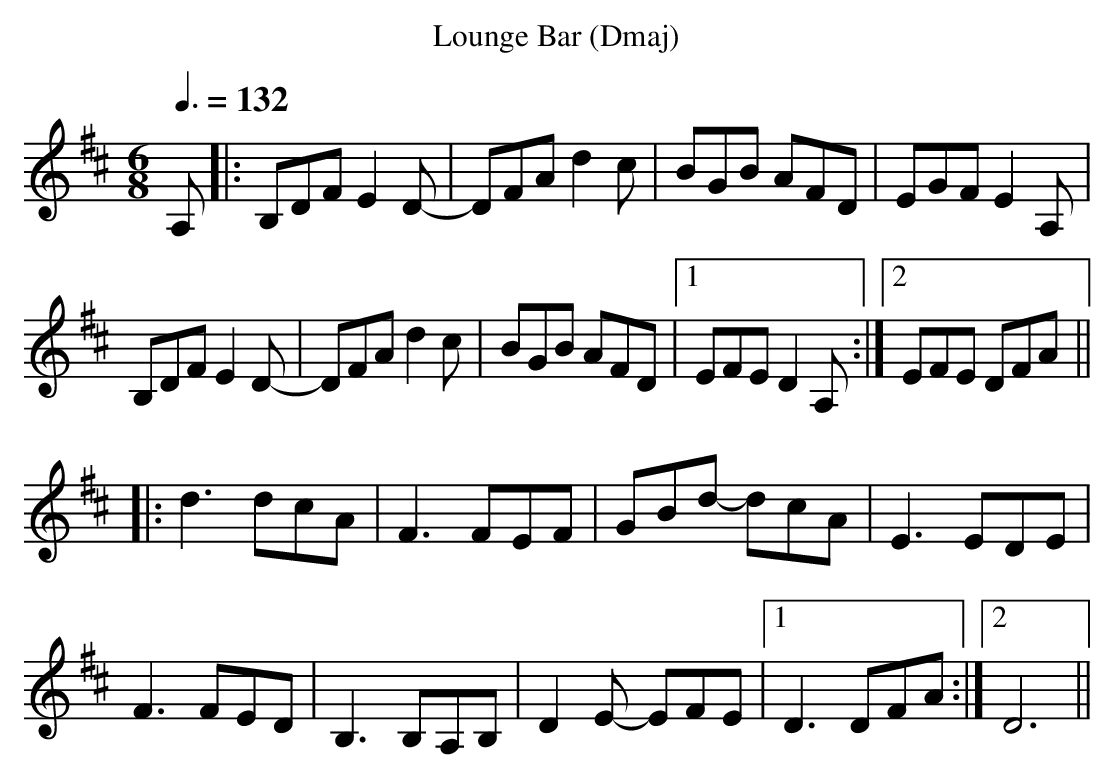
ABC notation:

X:1
T:Lounge Bar (Dmaj)
Q:3/8=132
M:6/8
L:1/8
K:Dmaj
A,|:B,DF E2D-|DFA d2c|BGB AFD|EGF E2A,|
B,DF E2D-|DFA d2c|BGB AFD|1EFE D2A,:|2EFE DFA||
|:d3 dcA|F3 FEF|GBd- dcA|E3 EDE|
F3 FED|B,3 B,A,B,|D2E- EFE|1D3 DFA:|2D6||
